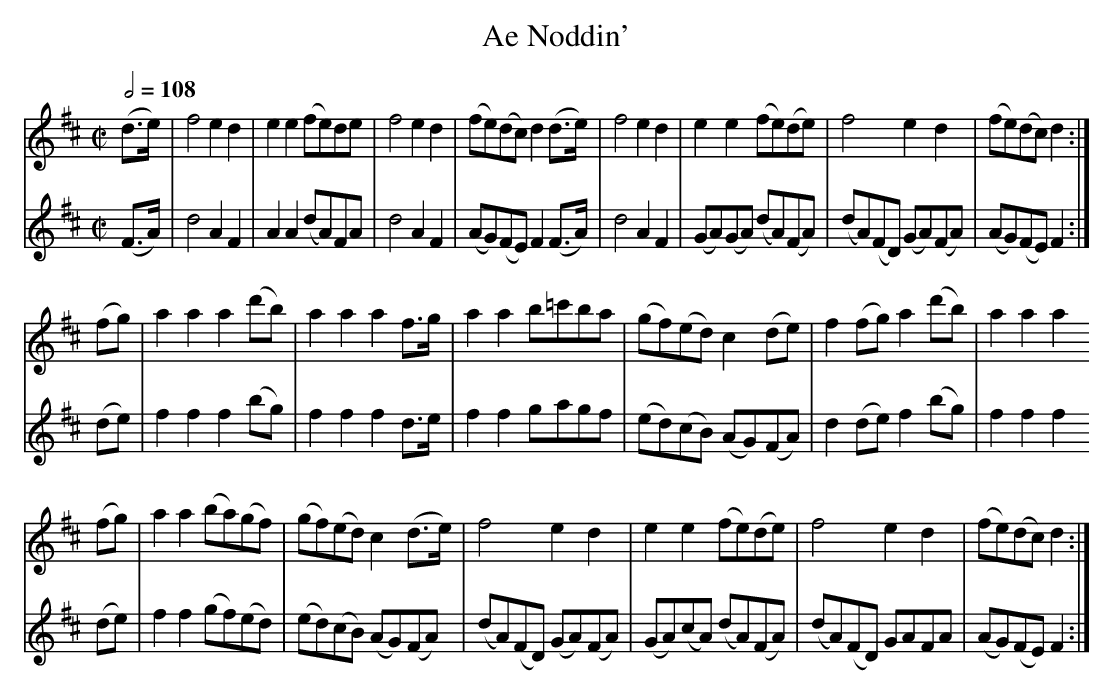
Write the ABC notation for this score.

X:1
T:Ae Noddin'
M:C|
L:1/8
Q:1/2=108
K:D
[V:1] (d>e)|f4 e2d2|e2e2 (fe)de|f4 e2d2|(fe)(dc) d2 (d>e)|f4 e2d2| e2  e2  (fe)(de)|f4        e2  d2 |(fe)(dc) d2:|
[V:2] (F>A)|d4 A2F2|A2A2 (dA)FA|d4 A2F2|(AG)(FE) F2 (F>A)|d4 A2F2|(GA)(GA) (dA)(FA)|(dA)(FD) (GA)(FA)|(AG)(FE) F2:|
[V:1] (fg)|a2 a2 a2 (d'b)|a2 a2 a2 f>g|a2 a2 b=c'ba|(gf)(ed)  c2 (de)|f2 (fg) a2 (d'b)|a2 a2 a2
[V:2] (de)|f2 f2 f2 (bg) |f2 f2 f2 d>e|f2 f2 gagf  |(ed)(cB) (AG)(FA)|d2 (de) f2 (bg) |f2 f2 f2
[V:1] (fg)|a2a2 (ba)(gf)|(gf)(ed)  c2 (d>e)| f4       e2  d2 |e2   e2  (fe)(de)| f4      e2d2|(fe)(dc) d2:|
[V:2] (de)|f2f2 (gf)(ed)|(ed)(cB) (AG)(FA) |(dA)(FD) (GA)(FA)|(GA)(cA) (dA)(FA)|(dA)(FD) GAFA|(AG)(FE) F2:|
